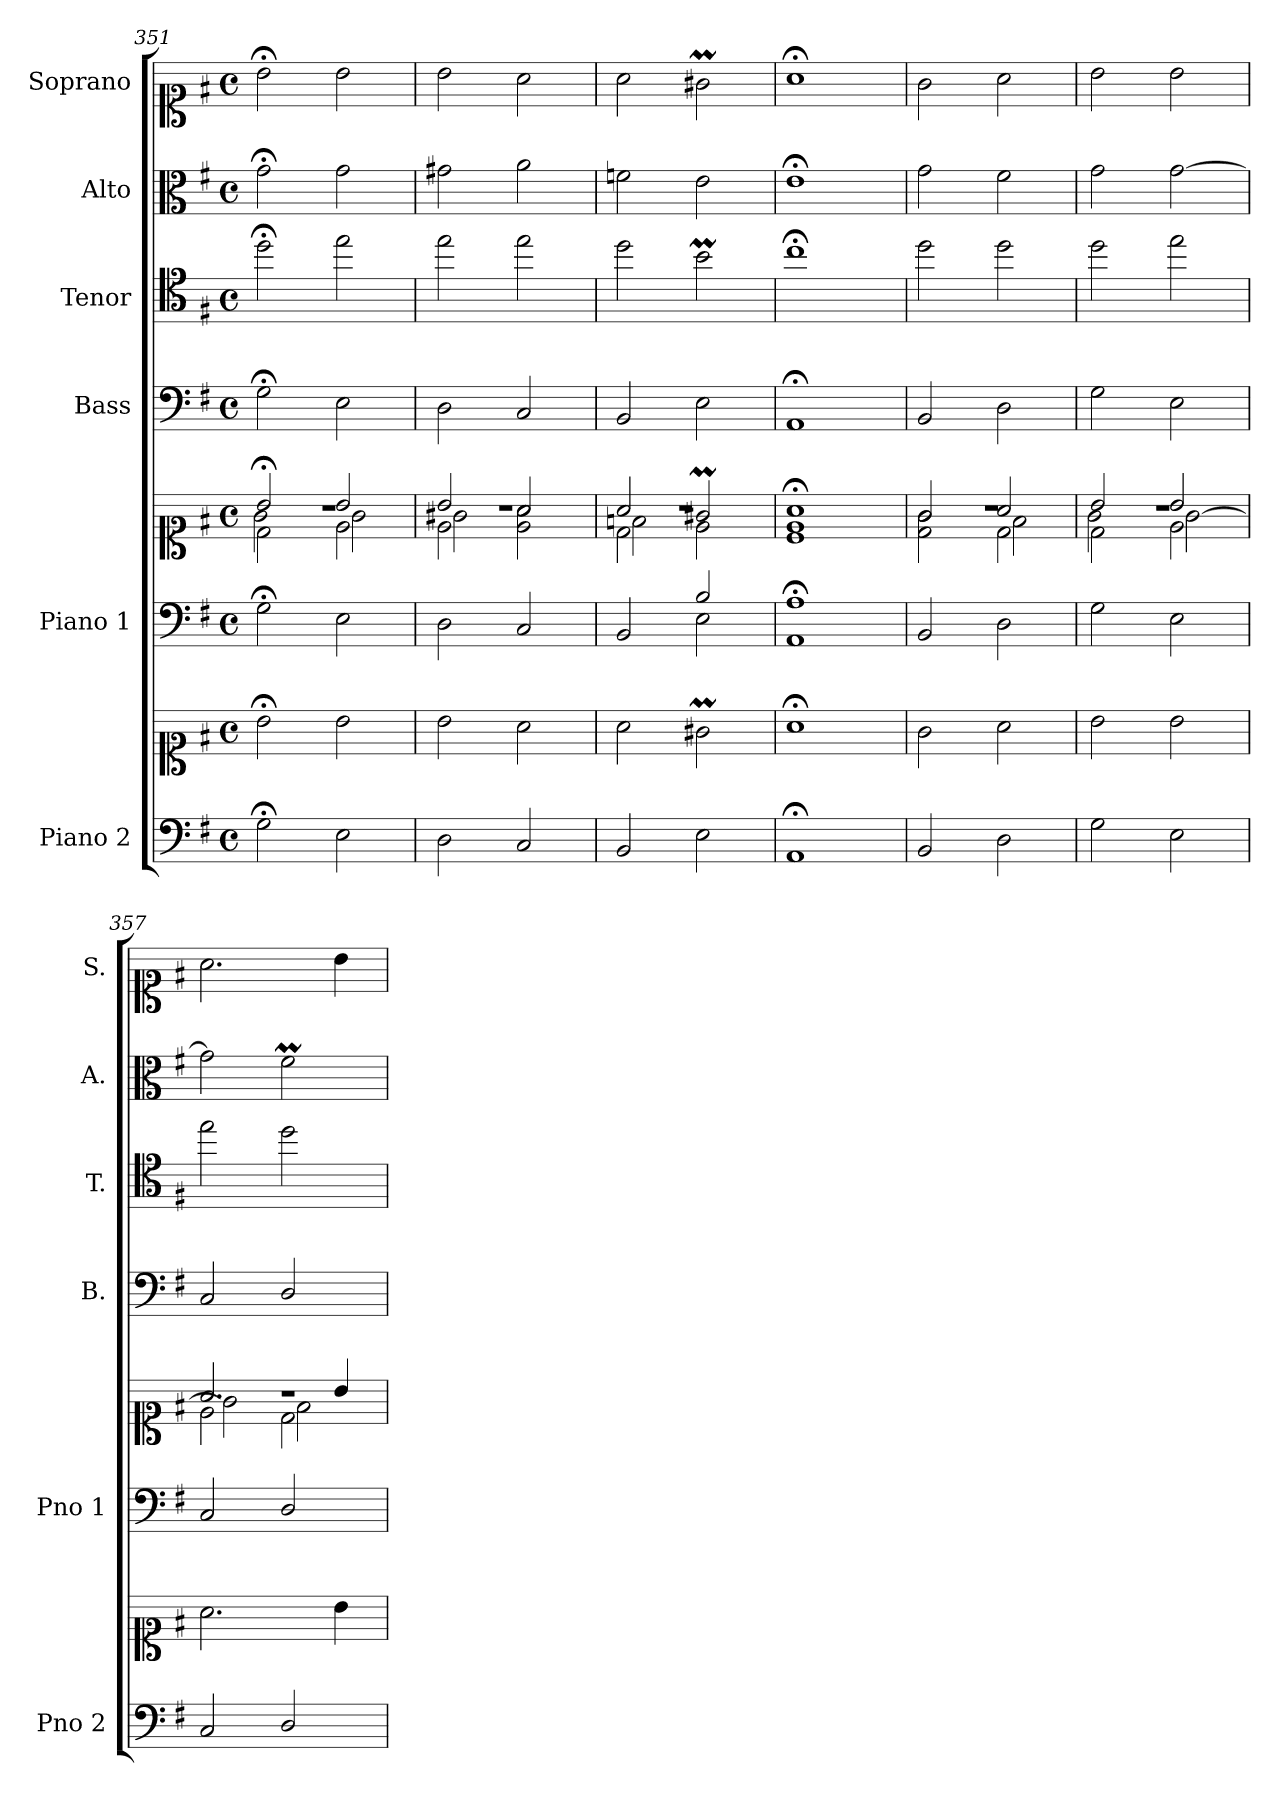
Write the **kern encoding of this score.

**kern	**kern	**kern	**kern	**kern	**kern	**kern	**kern
*part6	*part6	*part5	*part5	*part4	*part3	*part2	*part1
*staff8	*staff7	*staff6	*staff5	*staff4	*staff3	*staff2	*staff1
*I"Piano 2	*	*I"Piano 1	*	*I"Bass	*I"Tenor	*I"Alto	*I"Soprano
*I'Pno 2	*	*I'Pno 1	*	*I'B.	*I'T.	*I'A.	*I'S.
*clefF4	*clefC1	*clefF4	*clefC1	*clefF4	*clefC4	*clefC3	*clefC1
*	*	*	*	*	*ITrd7c12	*	*
*k[f#]	*k[f#]	*k[f#]	*k[f#]	*k[f#]	*k[f#]	*k[f#]	*k[f#]
*G:	*G:	*G:	*G:	*G:	*G:	*G:	*G:
*M4/4	*M4/4	*M4/4	*M4/4	*M4/4	*M4/4	*M4/4	*M4/4
*met(c)	*met(c)	*met(c)	*met(c)	*met(c)	*met(c)	*met(c)	*met(c)
=351	=351	=351	=351	=351	=351	=351	=351
*	*	*	*^	*	*	*	*
*	*	*	*	*^	*	*	*	*
*	*	*	*	*	*^	*	*	*	*
2G;\	2b;<\	2G;\	2b;</	2d\	2g\	1r	2G;<\	2d;<\	2g;<\	2b;<\
2E\	2b\	2E\	2b/	2e\	2g\	.	2E\	2e\	2g\	2b\
=352	=352	=352	=352	=352	=352	=352	=352	=352	=352	=352
2D\	2b\	2D\	2b/	2e\	2g#X\	1r	2D\	2e\	2g#X\	2b\
2C/	2a\	2C/	2a/	2e\	2a\	.	2C/	2e\	2a\	2a\
=353	=353	=353	=353	=353	=353	=353	=353	=353	=353	=353
*	*	*^	*	*	*	*	*	*	*	*
2BB/	2a\	2ryy	2BB/	2a/	2d\	2fn\	1r	2BB/	2d\	2fn\	2a\
2E\	2g#Xm\	2B/	2E\	2g#Xm/	2ryy	2e\	.	2E\	2Bm\	2e\	2g#Xm\
*	*	*	*	*	*	*v	*v	*	*	*	*
=354	=354	=354	=354	=354	=354	=354	=354	=354	=354	=354
1AA;/	1a;<\	1A;/	1AA\	1a;</	1e\	1c\	1AA;</	1c;<\	1e;<\	1a;<\
*	*	*v	*v	*	*	*	*	*	*	*
=355	=355	=355	=355	=355	=355	=355	=355	=355	=355
*	*	*	*	*	*^	*	*	*	*
2BB/	2g\	2BB/	2g/	2d\	2g\	1r	2BB/	2d\	2g\	2g\
2D\	2a\	2D\	2a/	2d\	2f#\	.	2D\	2d\	2f#\	2a\
=356	=356	=356	=356	=356	=356	=356	=356	=356	=356	=356
2G\	2b\	2G\	2b/	2d\	2g\	1r	2G\	2d\	2g\	2b\
2E\	2b\	2E\	2b/	2e\	[<2g\	.	2E\	2e\	[>2g\	2b\
=357	=357	=357	=357	=357	=357	=357	=357	=357	=357	=357
2C/	2.a\	2C/	2.a/	2e\	2g\]	1r	2C/	2e\	2g\]	2.a\
2D/	.	2D/	.	2d\	2f#\	.	2D/	2d\	2f#m\	.
.	4b\	.	4b/	.	.	.	.	.	.	4b\
*	*	*	*v	*v	*v	*v	*	*	*	*
=	=	=	=	=	=	=	=
*-	*-	*-	*-	*-	*-	*-	*-
